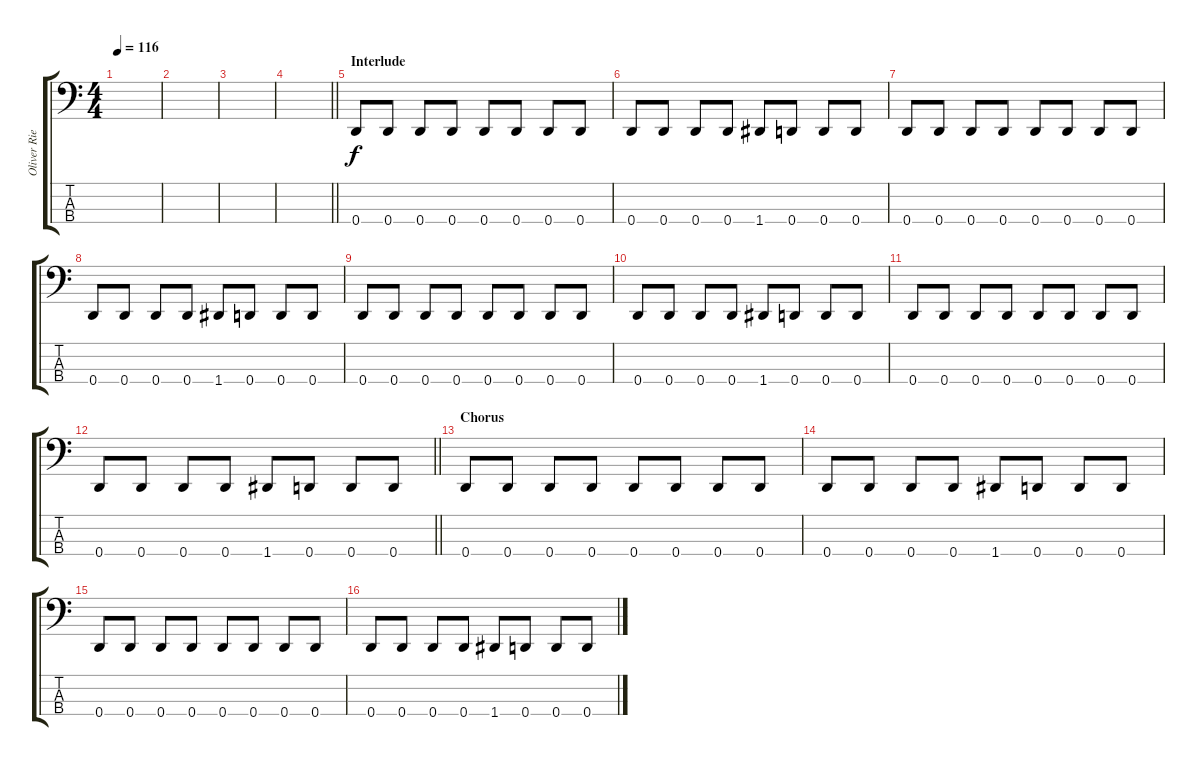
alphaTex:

\track ("Oliver Riedel" "Oliver Rie") {instrument electricbassfinger}
\staff {score tabs}
\tuning (F2 C2 G1 D1) {hide}
\ts (4 4)
\tempo 116
\clef f4
\ks c
|
|
|
\barLineRight lightlight
|
\section ("" "Interlude")
0.4.8{volume 16 instrument electricbassfinger} 0.4.8 0.4.8 0.4.8 0.4.8 0.4.8 0.4.8 0.4.8 |
0.4.8 0.4.8 0.4.8 0.4.8 1.4.8 0.4.8 0.4.8 0.4.8 |
0.4.8 0.4.8 0.4.8 0.4.8 0.4.8 0.4.8 0.4.8 0.4.8 |
0.4.8 0.4.8 0.4.8 0.4.8 1.4.8 0.4.8 0.4.8 0.4.8 |
0.4.8 0.4.8 0.4.8 0.4.8 0.4.8 0.4.8 0.4.8 0.4.8 |
0.4.8 0.4.8 0.4.8 0.4.8 1.4.8 0.4.8 0.4.8 0.4.8 |
0.4.8 0.4.8 0.4.8 0.4.8 0.4.8 0.4.8 0.4.8 0.4.8 |
\barLineRight lightlight
0.4.8 0.4.8 0.4.8 0.4.8 1.4.8 0.4.8 0.4.8 0.4.8 |
\section ("" "Chorus")
0.4.8 0.4.8 0.4.8 0.4.8 0.4.8 0.4.8 0.4.8 0.4.8 |
0.4.8 0.4.8 0.4.8 0.4.8 1.4.8 0.4.8 0.4.8 0.4.8 |
0.4.8 0.4.8 0.4.8 0.4.8 0.4.8 0.4.8 0.4.8 0.4.8 |
0.4.8 0.4.8 0.4.8 0.4.8 1.4.8 0.4.8 0.4.8 0.4.8
